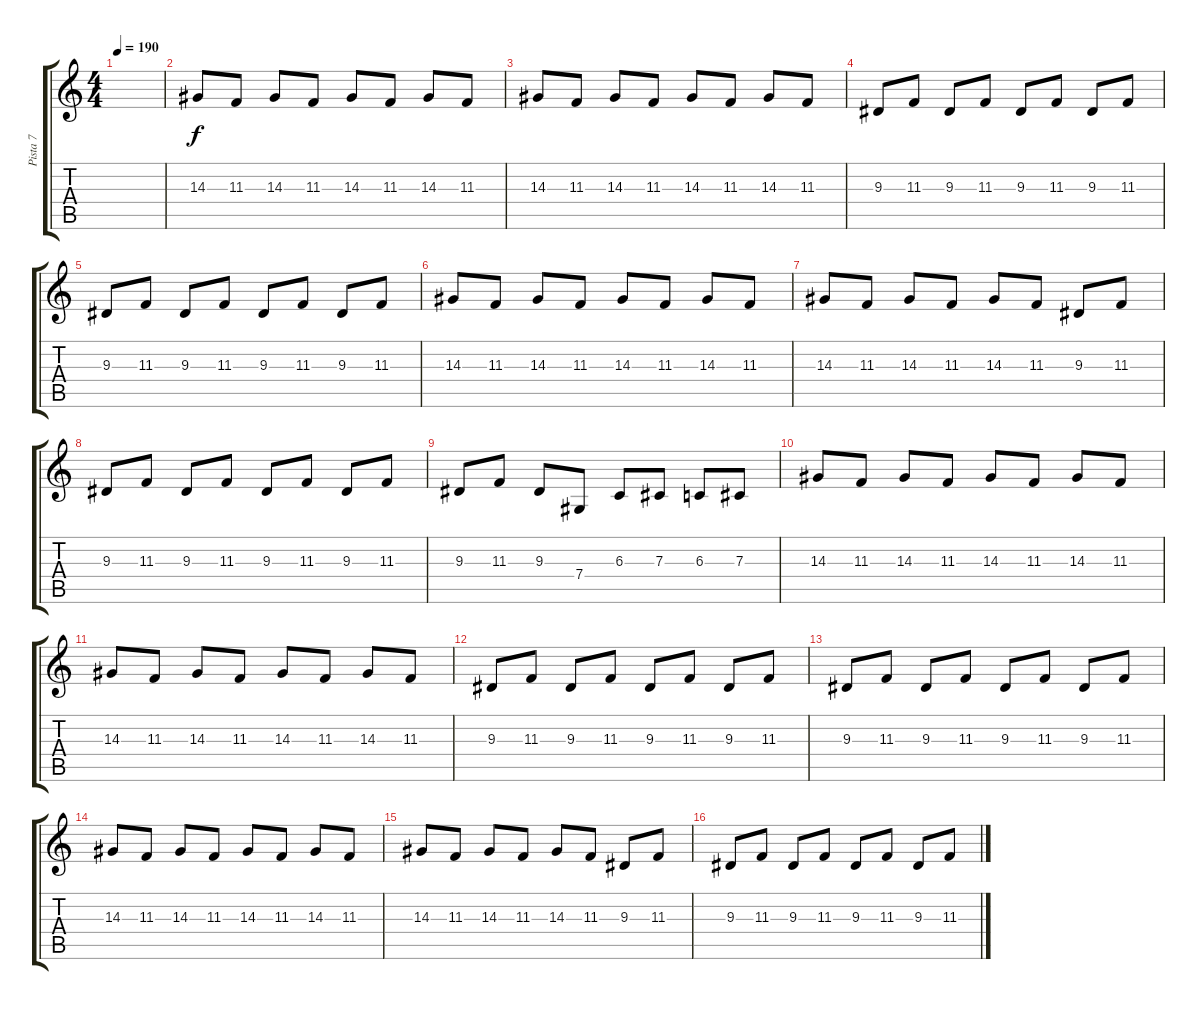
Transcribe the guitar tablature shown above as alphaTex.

\track ("Pista 7" "Pista 7") {instrument lead3calliope}
\staff {score tabs}
\tuning (Eb4 Bb3 Gb3 Db3 Ab2 Db2) {hide}
\ts (4 4)
\tempo 190
\clef g2
\ks c
|
14.3.8{volume 8} 11.3.8 14.3.8 11.3.8 14.3.8 11.3.8 14.3.8 11.3.8 |
14.3.8 11.3.8 14.3.8 11.3.8 14.3.8 11.3.8 14.3.8 11.3.8 |
9.3.8 11.3.8 9.3.8 11.3.8 9.3.8 11.3.8 9.3.8 11.3.8 |
9.3.8 11.3.8 9.3.8 11.3.8 9.3.8 11.3.8 9.3.8 11.3.8 |
14.3.8 11.3.8 14.3.8 11.3.8 14.3.8 11.3.8 14.3.8 11.3.8 |
14.3.8 11.3.8 14.3.8 11.3.8 14.3.8 11.3.8 9.3.8 11.3.8 |
9.3.8 11.3.8 9.3.8 11.3.8 9.3.8 11.3.8 9.3.8 11.3.8 |
9.3.8 11.3.8 9.3.8 7.4.8 6.3.8 7.3.8 6.3.8 7.3.8 |
14.3.8{volume 8} 11.3.8 14.3.8 11.3.8 14.3.8 11.3.8 14.3.8 11.3.8 |
14.3.8 11.3.8 14.3.8 11.3.8 14.3.8 11.3.8 14.3.8 11.3.8 |
9.3.8 11.3.8 9.3.8 11.3.8 9.3.8 11.3.8 9.3.8 11.3.8 |
9.3.8 11.3.8 9.3.8 11.3.8 9.3.8 11.3.8 9.3.8 11.3.8 |
14.3.8 11.3.8 14.3.8 11.3.8 14.3.8 11.3.8 14.3.8 11.3.8 |
14.3.8 11.3.8 14.3.8 11.3.8 14.3.8 11.3.8 9.3.8 11.3.8 |
9.3.8 11.3.8 9.3.8 11.3.8 9.3.8 11.3.8 9.3.8 11.3.8
